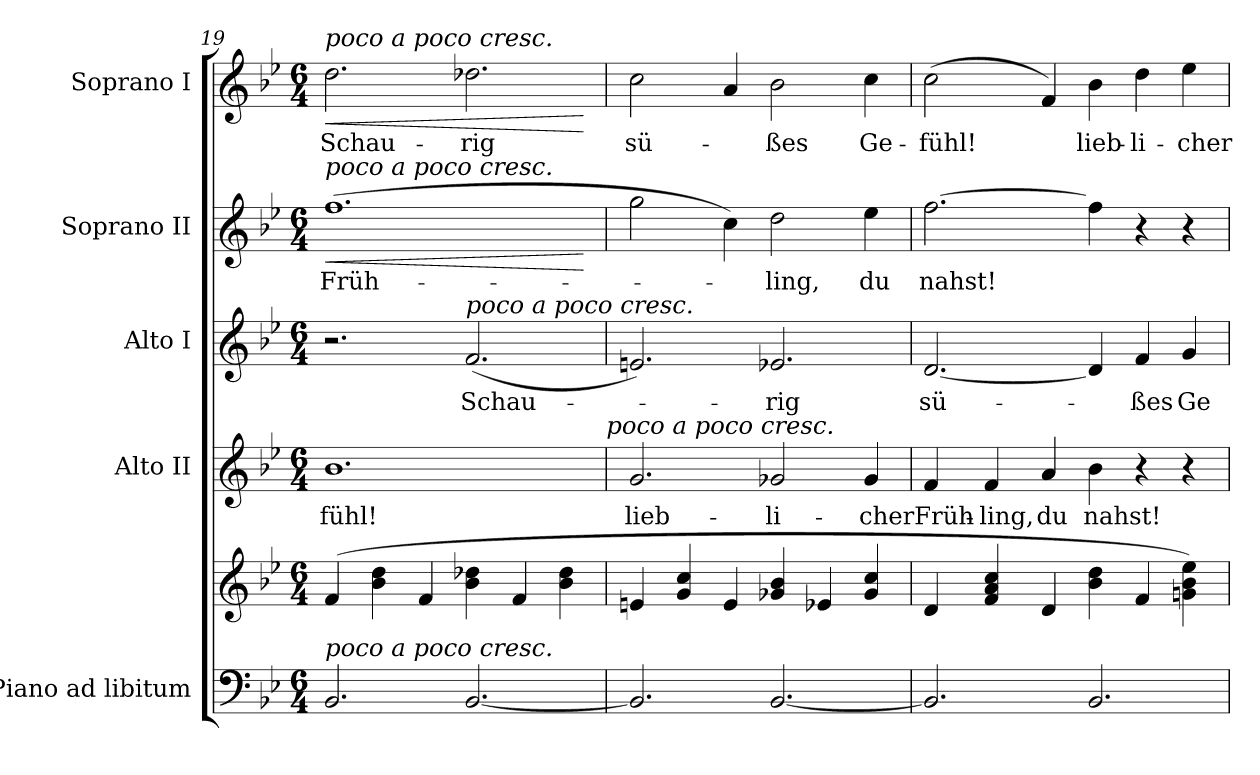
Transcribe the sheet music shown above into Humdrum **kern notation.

**kern	**kern	**kern	**text	**kern	**text	**kern	**text	**dynam	**kern	**text	**dynam
*part5	*part5	*part4	*part4	*part3	*part3	*part2	*part2	*part2	*part1	*part1	*part1
*staff6	*staff5	*staff4	*staff4	*staff3	*staff3	*staff2	*staff2	*staff2	*staff1	*staff1	*staff1
*I"Piano ad libitum	*	*I"Alto II	*	*I"Alto I	*	*I"Soprano II	*	*	*I"Soprano I	*	*
*I'Pno	*	*	*	*	*	*I'Pno	*	*	*I'Pno	*	*
*clefF4	*clefG2	*clefG2	*	*clefG2	*	*clefG2	*	*	*clefG2	*	*
*k[b-e-]	*k[b-e-]	*k[b-e-]	*	*k[b-e-]	*	*k[b-e-]	*	*	*k[b-e-]	*	*
*B-:	*B-:	*B-:	*	*B-:	*	*B-:	*	*	*B-:	*	*
*M6/4	*M6/4	*M6/4	*	*M6/4	*	*M6/4	*	*	*M6/4	*	*
=19	=19	=19	=19	=19	=19	=19	=19	=19	=19	=19	=19
!	!	!	!	!	!	!	!	!	!LO:TX:a:i:t=poco a poco cresc.	!	!
!	!	!	!	!	!	!LO:TX:a:i:t=poco a poco cresc.	!	!	!	!	!
!LO:TX:a:i:t=poco a poco cresc.	!	!	!	!	!	!	!	!	!	!	!
!	!	!	!LO:LY:b	!	!	!	!LO:LY:b	!LO:HP:b	!	!LO:LY:b	!LO:HP:b
2.BB-/	(>4f/	1.b-	-fühl!	2.r	.	(>1.ff	Früh-	<	2.dd\	Schau-	<
.	4b-\ 4dd\	.	.	.	.	.	.	.	.	.	.
.	4f/	.	.	.	.	.	.	.	.	.	.
!	!	!	!	!LO:TX:a:i:t=poco a poco cresc.	!	!	!	!	!	!	!
!	!	!	!	!	!LO:LY:b	!	!	!	!	!LO:LY:b	!
[2.BB-/	4b-\ 4dd-X\	.	.	(<2.f/	Schau-	.	.	.	2.dd-X\	-rig	.
.	4f/	.	.	.	.	.	.	.	.	.	.
.	4b-\ 4dd-\	.	.	.	.	.	.	.	.	.	.
.	.	.	.	.	.	.	.	[	.	.	[
!	!	!LO:TX:a:i:t=poco a poco cresc.	!	!	!	!	!	!	!	!	!
=20	=20	=20	=20	=20	=20	=20	=20	=20	=20	=20	=20
!	!	!	!LO:LY:b	!	!	!	!	!	!	!LO:LY:b	!
2.BB-/]	4en/	2.g/	lieb-	2.en/)	.	2gg\	.	.	2cc\	sü-	.
.	4g/ 4cc/	.	.	.	.	.	.	.	.	.	.
.	4e/	.	.	.	.	4cc\)	.	.	4a/	.	.
!	!	!	!LO:LY:b	!	!LO:LY:b	!	!LO:LY:b	!	!	!LO:LY:b	!
[2.BB-/	4g-X/ 4b-/	2g-X/	-li-	2.e-X/	-rig	2dd\	-ling,	.	2b-\	-ßes	.
.	4e-X/	.	.	.	.	.	.	.	.	.	.
!	!	!	!LO:LY:b	!	!	!	!LO:LY:b	!	!	!LO:LY:b	!
.	4g-/ 4cc/	4g-/	-cher	.	.	4ee-\	du	.	4cc\	Ge-	.
=21	=21	=21	=21	=21	=21	=21	=21	=21	=21	=21	=21
!	!	!	!LO:LY:b	!	!LO:LY:b	!	!LO:LY:b	!	!	!LO:LY:b	!
2.BB-/]	4d/	4f/	Früh-	[2.d/	sü-	[2.ff\	nahst!	.	(>2cc\	-fühl!	.
!	!	!	!LO:LY:b	!	!	!	!	!	!	!	!
.	4f/ 4a/ 4cc/	4f/	-ling,	.	.	.	.	.	.	.	.
!	!	!	!LO:LY:b	!	!	!	!	!	!	!	!
.	4d/	4a/	du	.	.	.	.	.	4f/)	.	.
!	!	!	!LO:LY:b	!	!	!	!	!	!	!LO:LY:b	!
2.BB-/	4b-\ 4dd\	4b-\	nahst!	4d/]	.	4ff\]	.	.	4b-\	lieb-	.
!	!	!	!	!	!LO:LY:b	!	!	!	!	!LO:LY:b	!
.	4f/	4r	.	4f/	-ßes	4r	.	.	4dd\	-li-	.
!	!	!	!	!	!LO:LY:b	!	!	!	!	!LO:LY:b	!
.	4gn\ 4b-\ 4ee-\)	4r	.	4g/	Ge-	4r	.	.	4ee-\	-cher	.
=	=	=	=	=	=	=	=	=	=	=	=
*-	*-	*-	*-	*-	*-	*-	*-	*-	*-	*-	*-
